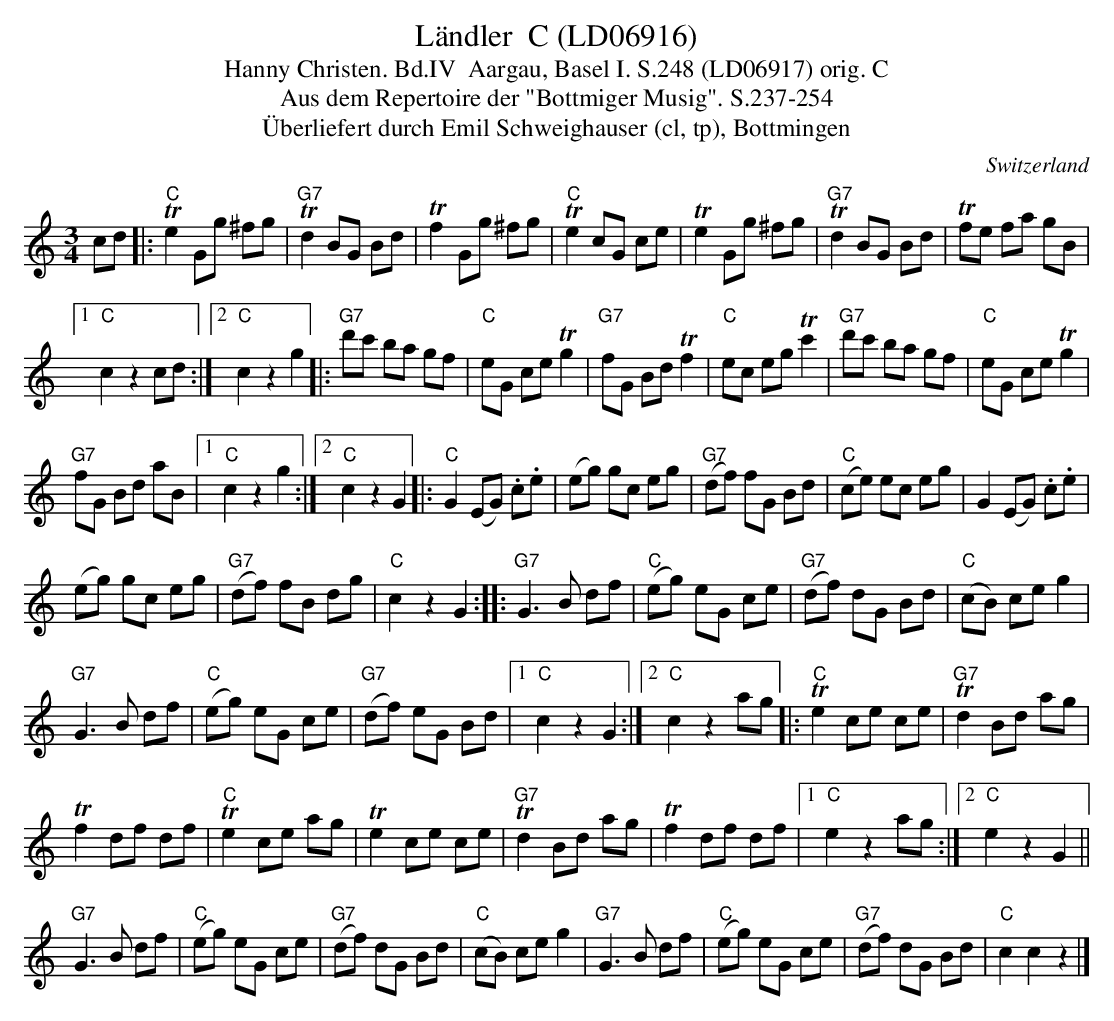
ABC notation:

X:1
T:Ländler  C (LD06916)
T:Hanny Christen. Bd.IV  Aargau, Basel I. S.248 (LD06917) orig. C
T: Aus dem Repertoire der "Bottmiger Musig". S.237-254
T:Überliefert durch Emil Schweighauser (cl, tp), Bottmingen
M:3/4
L:1/8
O:Switzerland
K:C major
cd |: T"C"e2 Gg ^fg | T"G7"d2 BG Bd | Tf2 Gg ^fg | T"C"e2 cG ce |  Te2 Gg ^fg | T"G7"d2 BG Bd | Tfe fa gB |1
"C"c2z2cd :|2 "C"c2z2g2 |: "G7"d'c' ba gf | "C"eG ce Tg2 |  "G7"fG Bd Tf2 | "C"ec eg Tc'2 | "G7"d'c' ba gf | "C"eG ce Tg2 |
"G7"fG Bd aB |1 "C"c2z2g2 :|2 "C"c2z2G2 |: "C"G2 (EG) .c.e | (eg) gc eg | ("G7"df) fG Bd | ("C"ce) ec eg | G2 (EG) .c.e |
(eg) gc eg | ("G7"df) fB dg | "C"c2z2G2 :: "G7"G3B df | ("C"eg) eG ce | ("G7"df) dG Bd | ("C"cB) ce g2 |
"G7"G3B df | ("C"eg) eG ce | ("G7"df) eG Bd |1 "C"c2z2G2 :|2 "C"c2z2ag |: T"C"e2ce ce | T"G7"d2 Bd ag |
Tf2df df | T"C"e2ce ag | Te2ce ce | T"G7"d2Bd ag | Tf2df df |1 "C"e2z2ag :|2 "C"e2z2G2 ||
"G7"G3B df | ("C"eg) eG ce | ("G7"df) dG Bd | ("C"cB) ceg2 | "G7"G3B df | ("C"eg) eG ce | ("G7"df) dG Bd | "C"c2c2z2 |]
